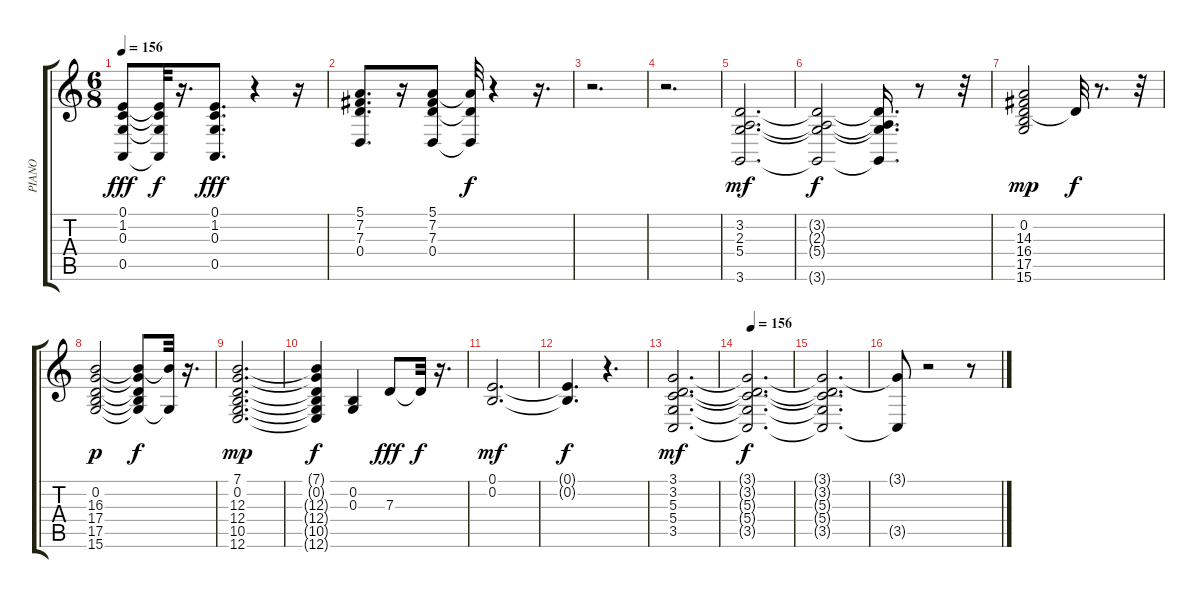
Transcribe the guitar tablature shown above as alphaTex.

\track ("PIANO" "PIANO") {instrument brightacousticpiano}
\staff {score tabs}
\tuning (E4 B3 G3 D3 A2 E2) {hide}
\ts (6 8)
\tempo 156
\clef g2
\ks c
(0.1 1.2 0.3 0.5).8{dy fff} (0.1{t} 1.2{t} 0.3{t} 0.5{t}).32{dy f} r.16{d} (0.1 1.2 0.3 0.5).8{d dy fff} r.4 r.16 |
(5.1 7.2 7.3 0.4).8{d} r.16 (5.1 7.2 7.3 0.4).8 (5.1{t} 7.3{t} 0.4{t}).32{dy f} r.4 r.16{d} |
r.2{d} |
r.2{d} |
(3.2 2.3 5.4 3.6).2{d dy mf} |
(3.2{t} 2.3{t} 5.4{t} 3.6{t}).2{dy f} (3.2{t} 2.3{t} 5.4{t} 3.6{t}).16{d} r.8 r.32 |
(0.2 14.3 16.4 17.5 15.6).2{dy mp} 17.5{t}.32{dy f} r.8{d} r.32 |
(0.2 16.3 17.4 17.5 15.6).2{dy p} (0.2{t} 16.3{t} 17.4{t} 17.5{t} 15.6{t}).8{dy f} (16.3{t} 15.6{t}).32 r.16{d} |
(7.1 0.2 12.3 12.4 10.5 12.6).2{d dy mp} |
(7.1{t} 0.2{t} 12.3{t} 12.4{t} 10.5{t} 12.6{t}).4{dy f} (0.2 0.3).4 7.3.8{dy fff} 7.3{t}.32{dy f} r.16{d} |
(0.1 0.2).2{d dy mf} |
(0.1{t} 0.2{t}).4{d dy f} r.4{d} |
(3.1 3.2 5.3 5.4 3.5).2{d dy mf} |
\tempo 156
(3.1{t} 3.2{t} 5.3{t} 5.4{t} 3.5{t}).2{d dy f} |
(3.1{t} 3.2{t} 5.3{t} 5.4{t} 3.5{t}).2{d} |
(3.1{t} 3.5{t}).8 r.2 r.8
